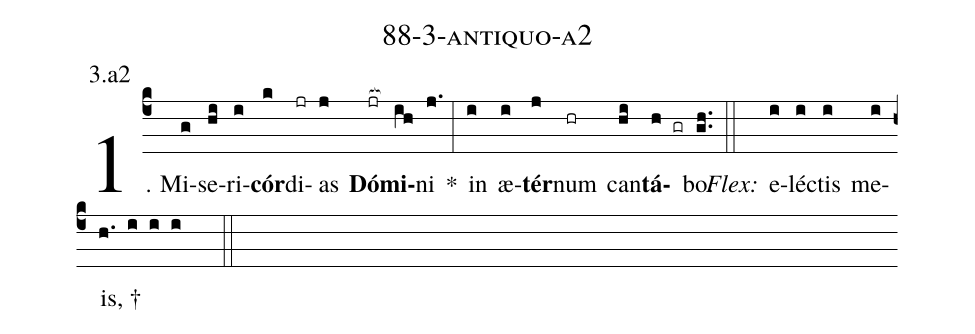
name: 88-3-antiquo-a2;
annotation: 3.a2;
%%
(c4)1. Mi(g)se(hi)ri(i)<b>cór</b>(k)di(jr)as(j) <b>Dó</b>(jr[ocb:1{])<b>mi</b>(ih[ocb:0}])ni(j.) *(:) in(i) æ(i)<b>tér</b>(j)num(hr) can(hi)<b>tá</b>(h gr)bo.(gh..) (::)
<i>Flex:</i>()  e(i)léc(i)tis(i) me(i)is, †(h. i i i  ::)
